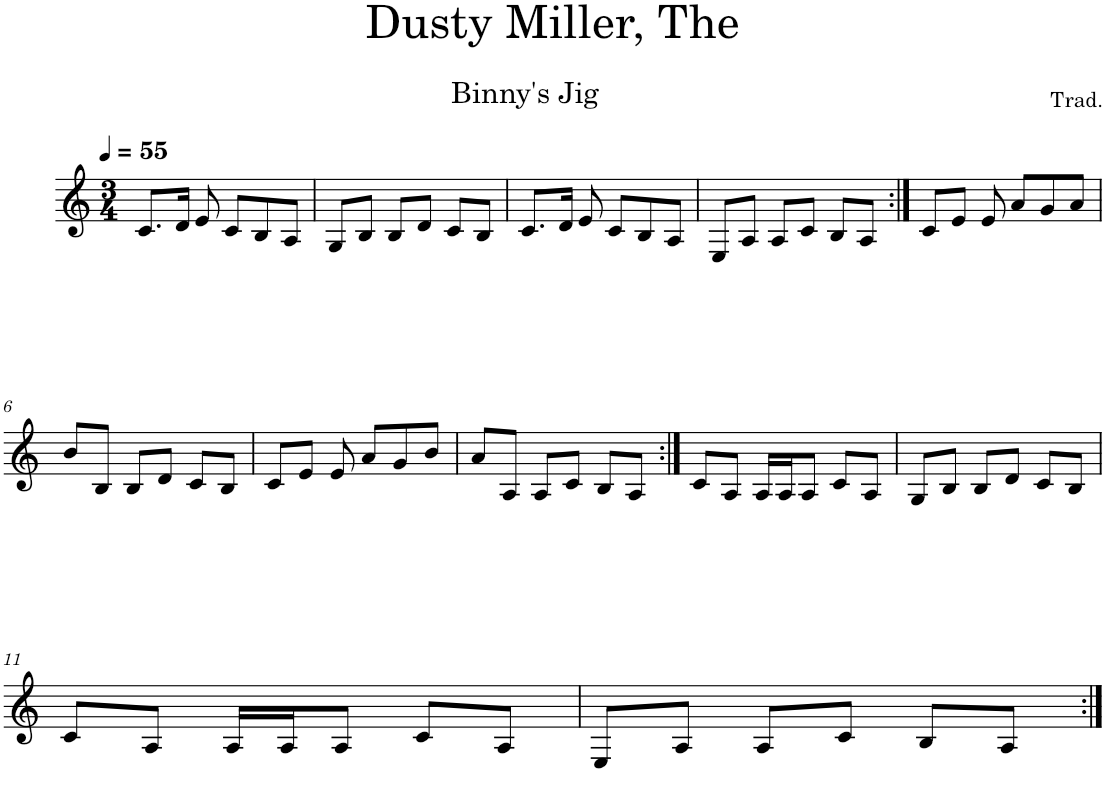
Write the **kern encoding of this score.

**kern
*part1
*staff1
*I"Piano
*I'Pno
*clefG2
*k[]
*C:
*M3/4
*MM55
=1
8.c/L
16d/Jk
8e/
8c/L
8B/
8A/J
=2
8G/L
8B/J
8B/L
8d/J
8c/L
8B/J
=3
8.c/L
16d/Jk
8e/
8c/L
8B/
8A/J
=4
8E/L
8A/J
8A/L
8c/J
8B/L
8A/J
=5:|!
8c/L
8e/J
8e/
8a/L
8g/
8a/J
!!LO:LB:g=z
=6
8b/L
8B/J
8B/L
8d/J
8c/L
8B/J
=7
8c/L
8e/J
8e/
8a/L
8g/
8b/J
=8
8a/L
8A/J
8A/L
8c/J
8B/L
8A/J
=9:|!
8c/L
8A/J
16A/LL
16A/J
8A/J
8c/L
8A/J
=10
8G/L
8B/J
8B/L
8d/J
8c/L
8B/J
!!LO:LB:g=z
=11
8c/L
8A/J
16A/LL
16A/J
8A/J
8c/L
8A/J
=12
8E/L
8A/J
8A/L
8c/J
8B/L
8A/J
=:|!
*-
